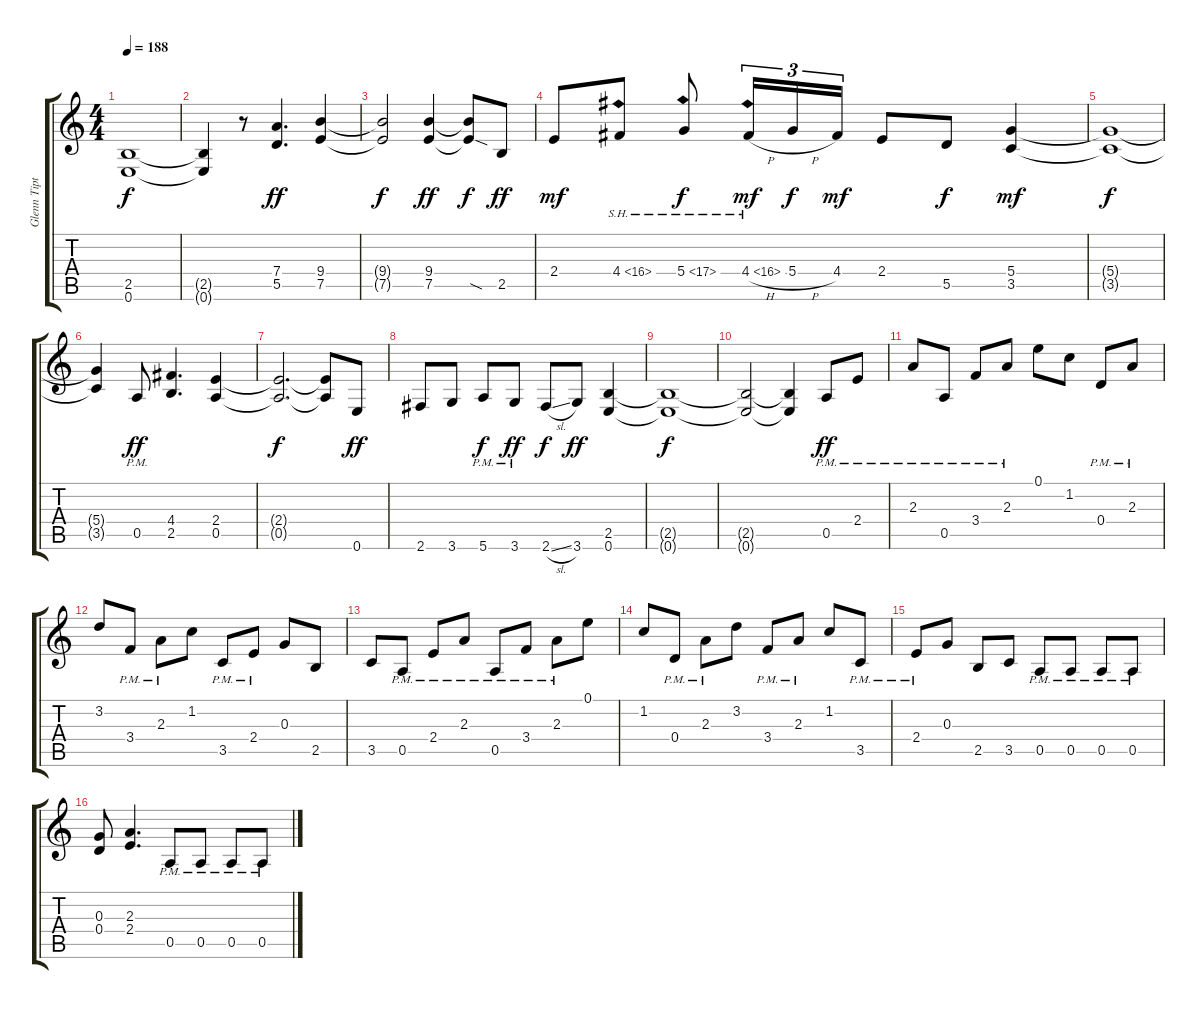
\track ("Glenn Tipton" "Glenn Tipt") {instrument distortionguitar}
\staff {score tabs}
\tuning (E4 B3 G3 D3 A2 E2) {hide}
\ts (4 4)
\tempo 188
\clef g2
\ks c
(2.5{t} 0.6{t}).1{dy f} |
(2.5{t} 0.6{t}).4 r.8 (7.4 5.5).4{d dy ff} (9.4 7.5).4 |
(9.4{t} 7.5{t}).2{dy f} (9.4 7.5).4{dy ff} (9.4{t} 7.5{sod t}).8{dy f} 2.5.8{dy ff} |
2.4.8{dy mf} 4.4{sh 12}.8 5.4{sh 12}.8{dy f} 4.4{sh 12 h}.16{tu (3 2) dy mf} 5.4{h}.16{tu (3 2) dy f} 4.4.16{tu (3 2) dy mf} 2.4.8 5.5.8{dy f} (5.4 3.5).4{dy mf} |
(5.4{t} 3.5{t}).1{dy f} |
(5.4{t} 3.5{t}).4 0.5{pm}.8{dy ff} (4.4 2.5).4{d} (2.4 0.5).4 |
(2.4{t} 0.5{t}).2{d dy f} (2.4{t} 0.5{t}).8 0.6.8{dy ff} |
2.6.8 3.6.8 5.6{pm}.8{dy f} 3.6{pm}.8{dy ff} 2.6{sl}.8{dy f} 3.6.8{dy ff} (2.5 0.6).4 |
(2.5{t} 0.6{t}).1{dy f} |
(2.5{t} 0.6{t}).2 (2.5{t} 0.6{t}).4 0.5{pm}.8{dy ff} 2.4{pm}.8 |
2.3{pm}.8 0.5{pm}.8 3.4{pm}.8 2.3{pm}.8 0.1.8 1.2.8 0.4{pm}.8 2.3{pm}.8 |
3.2.8 3.4{pm}.8 2.3{pm}.8 1.2.8 3.5{pm}.8 2.4{pm}.8 0.3.8 2.5.8 |
3.5.8 0.5{pm}.8 2.4{pm}.8 2.3{pm}.8 0.5{pm}.8 3.4{pm}.8 2.3{pm}.8 0.1.8 |
1.2.8 0.4{pm}.8 2.3{pm}.8 3.2.8 3.4{pm}.8 2.3{pm}.8 1.2.8 3.5{pm}.8 |
2.4{pm}.8 0.3.8 2.5.8 3.5.8 0.5{pm}.8 0.5{pm}.8 0.5{pm}.8 0.5{pm}.8 |
(0.3 0.4).8 (2.3 2.4).4{d} 0.5{pm}.8 0.5{pm}.8 0.5{pm}.8 0.5{pm}.8
